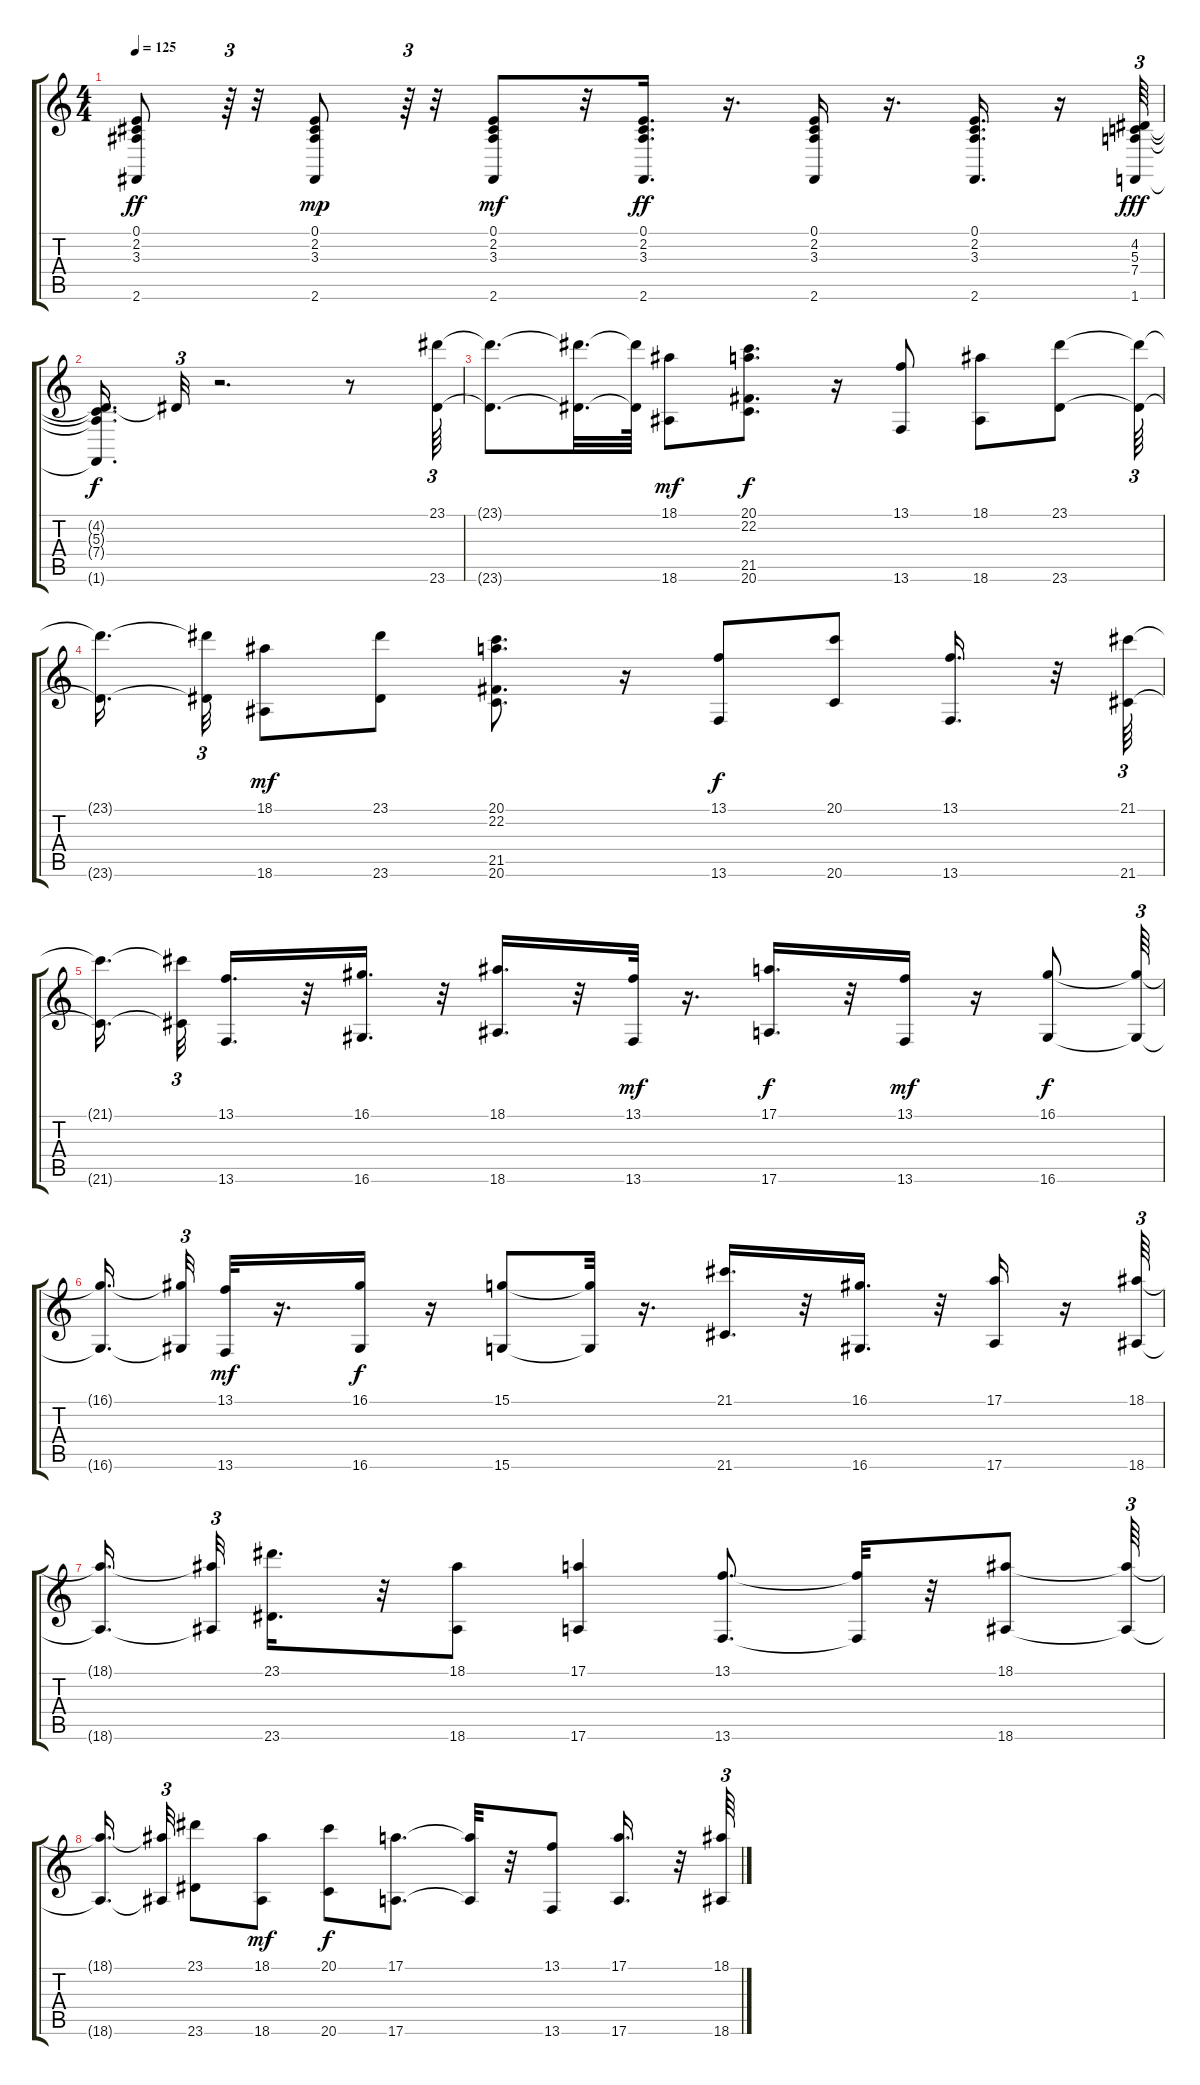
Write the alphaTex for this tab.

\track "" {instrument acousticgrandpiano}
\staff {score tabs}
\tuning (E4 B3 G3 D3 A2 E2) {hide}
\ts (4 4)
\tempo 125
\clef g2
\ks c
(0.1 2.2 3.3 2.6).8{dy ff} r.64{tu (3 2)} r.32 (0.1 2.2 3.3 2.6).8{dy mp} r.64{tu (3 2)} r.32 (0.1 2.2 3.3 2.6).8{dy mf} r.32 (0.1 2.2 3.3 2.6).16{d dy ff} r.16{d} (0.1 2.2 3.3 2.6).16 r.16{d} (0.1 2.2 3.3 2.6).16{d} r.16 (4.2 5.3 7.4 1.6).64{tu (3 2) dy fff} |
(4.2{t} 5.3{t} 7.4{t} 1.6{t}).16{d dy f} 4.2{t}.32{tu (3 2)} r.2{d} r.8 (23.1 23.6).64{tu (3 2)} |
(23.1{t} 23.6{t}).8{d} (23.1{t} 23.6{t}).32{d} (23.1{t} 23.6{t}).64 (18.1 18.6).8{dy mf} (20.1 22.2 21.5 20.6).8{d dy f} r.16 (13.1 13.6).8 (18.1 18.6).8 (23.1 23.6).8 (23.1{t} 23.6{t}).64{tu (3 2)} |
(23.1{t} 23.6{t}).16{d} (23.1{t} 23.6{t}).32{tu (3 2)} (18.1 18.6).8{dy mf} (23.1 23.6).8 (20.1 22.2 21.5 20.6).8{d} r.16 (13.1 13.6).8{dy f} (20.1 20.6).8 (13.1 13.6).16{d} r.32 (21.1 21.6).64{tu (3 2)} |
(21.1{t} 21.6{t}).16{d} (21.1{t} 21.6{t}).32{tu (3 2)} (13.1 13.6).16{d} r.32 (16.1 16.6).16{d} r.32 (18.1 18.6).16{d} r.32 (13.1 13.6).32{dy mf} r.16{d} (17.1 17.6).16{d dy f} r.32 (13.1 13.6).16{dy mf} r.16 (16.1 16.6).8{dy f} (16.1{t} 16.6{t}).64{tu (3 2)} |
(16.1{t} 16.6{t}).16{d} (16.1{t} 16.6{t}).32{tu (3 2)} (13.1 13.6).32{dy mf} r.16{d} (16.1 16.6).16{dy f} r.16 (15.1 15.6).8 (15.1{t} 15.6{t}).32 r.16{d} (21.1 21.6).16{d} r.32 (16.1 16.6).16{d} r.32 (17.1 17.6).16 r.16 (18.1 18.6).64{tu (3 2)} |
(18.1{t} 18.6{t}).16{d} (18.1{t} 18.6{t}).32{tu (3 2)} (23.1 23.6).16{d} r.32 (18.1 18.6).8 (17.1 17.6).4 (13.1 13.6).8{d} (13.1{t} 13.6{t}).32 r.32 (18.1 18.6).8 (18.1{t} 18.6{t}).64{tu (3 2)} |
(18.1{t} 18.6{t}).16{d} (18.1{t} 18.6{t}).32{tu (3 2)} (23.1 23.6).8 (18.1 18.6).8{dy mf} (20.1 20.6).8{dy f} (17.1 17.6).8{d} (17.1{t} 17.6{t}).32 r.32 (13.1 13.6).8 (17.1 17.6).16{d} r.32 (18.1 18.6).64{tu (3 2)}
